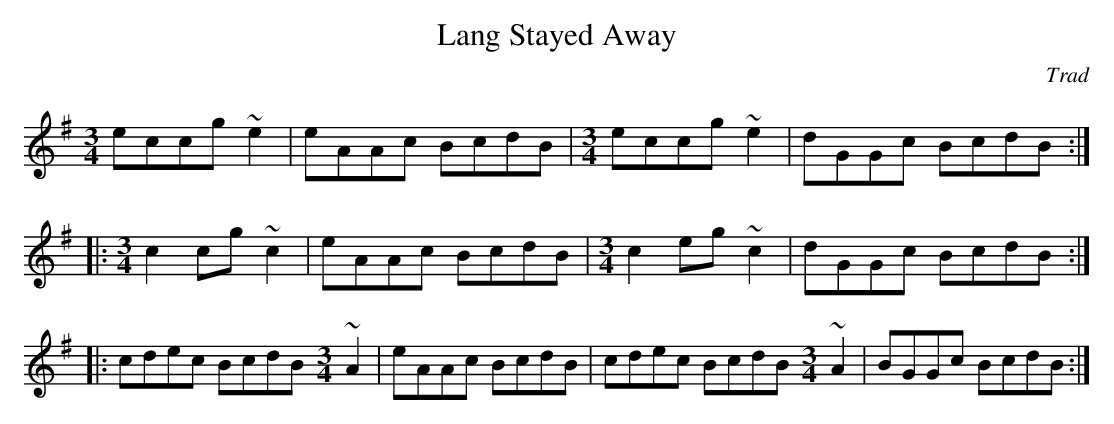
X:1
T:Lang Stayed Away
C:Trad
M:3/4
K:G
eccg ~e2| eAAc \
M:3/4l
BcdB|\
M:3/4
eccg ~e2| dGGc \
M:3/4l
BcdB::\
M:3/4
c2 cg ~c2| eAAc \
M:3/4l
BcdB|\
M:3/4
c2 eg ~c2|  dGGc \
M:3/4l
BcdB::\
cdec BcdB \
M:3/4
~A2 | eAAc \
M:3/4l
BcdB| cdec BcdB \
M:3/4
~A2 | BGGc \
M:3/4l
BcdB :|
